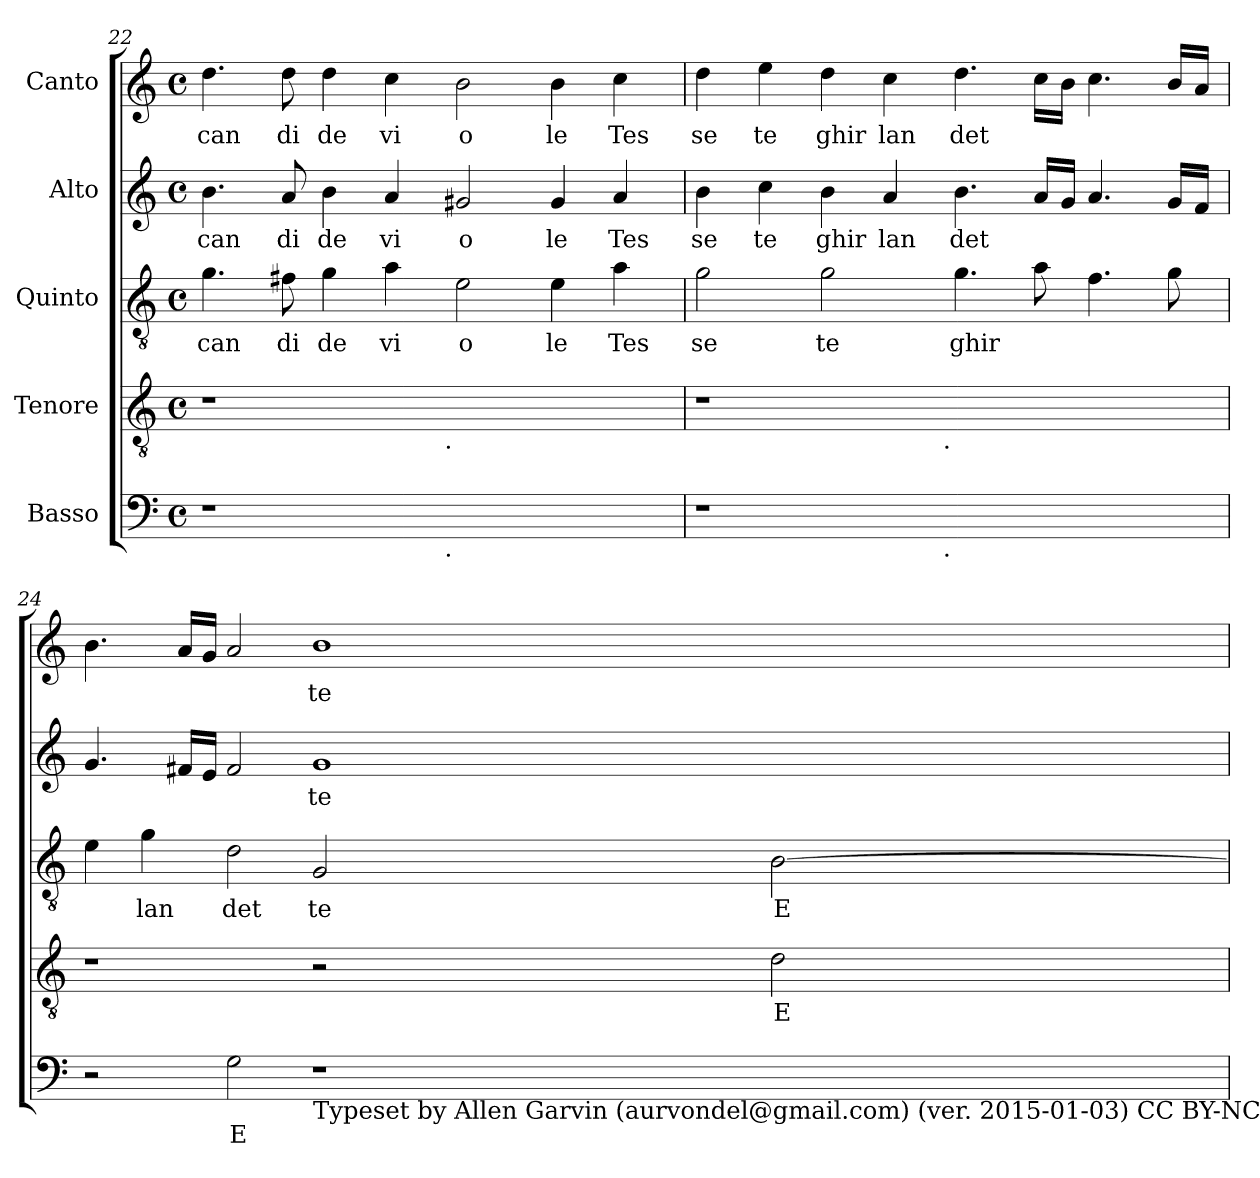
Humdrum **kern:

**kern	**text	**kern	**text	**kern	**text	**kern	**text	**kern	**text
*part5	*part5	*part4	*part4	*part3	*part3	*part2	*part2	*part1	*part1
*staff5	*staff5	*staff4	*staff4	*staff3	*staff3	*staff2	*staff2	*staff1	*staff1
*I"Basso	*	*I"Tenore	*	*I"Quinto	*	*I"Alto	*	*I"Canto	*
!!LO:PB:g=z
*clefF4	*	*clefGv2	*	*clefGv2	*	*clefG2	*	*clefG2	*
*k[]	*	*k[]	*	*k[]	*	*k[]	*	*k[]	*
*C:	*	*C:	*	*C:	*	*C:	*	*C:	*
*M4/4	*	*M4/4	*	*M4/4	*	*M4/4	*	*M4/4	*
*met(c)	*	*met(c)	*	*met(c)	*	*met(c)	*	*met(c)	*
=22	=22	=22	=22	=22	=22	=22	=22	=22	=22
!	!	!	!	!	!LO:LY:b:cj	!	!LO:LY:b:cj	!	!LO:LY:b:cj
*^	*	*^	*	*	*	*	*	*	*
1r	2ryy	.	1r	2ryy	.	4.g\	can	4.b\	can	4.dd\	can
!	!	!	!	!	!	!	!LO:LY:b:cj	!	!LO:LY:b:cj	!	!LO:LY:b:cj
.	.	.	.	.	.	8f#X\	di	8a/	di	8dd\	di
!	!	!	!	!	!	!	!LO:LY:b:cj	!	!LO:LY:b:cj	!	!LO:LY:b:cj
.	4ryy	.	.	4ryy	.	4g\	de	4b\	de	4dd\	de
!	!	!	!	!	!	!	!LO:LY:b:cj	!	!LO:LY:b:cj	!	!LO:LY:b:cj
.	8...ryy	.	.	8...ryy	.	4a\	vi	4a/	vi	4cc\	vi
!	!	!	!	!LO:TX:b:t=.	!	!	!	!	!	!	!
!	!LO:TX:b:t=.	!	!	!	!	!	!	!	!	!	!
.	1ryy	.	.	1ryy	.	.	.	.	.	.	.
!	!	!	!	!	!	!	!LO:LY:b:cj	!	!LO:LY:b:cj	!	!LO:LY:b:cj
1ryy	.	.	1ryy	.	.	2e\	o	2g#X/	o	2b\	o
!	!	!	!	!	!	!	!LO:LY:b:cj	!	!LO:LY:b:cj	!	!LO:LY:b:cj
.	.	.	.	.	.	4e\	le	4g#/	le	4b\	le
!	!	!	!	!	!	!	!LO:LY:b:cj	!	!LO:LY:b:cj	!	!LO:LY:b:cj
.	.	.	.	.	.	4a\	Tes	4a/	Tes	4cc\	Tes
.	64ryy	.	.	64ryy	.	.	.	.	.	.	.
=23	=23	=23	=23	=23	=23	=23	=23	=23	=23	=23	=23
!	!	!	!	!	!	!	!LO:LY:b:cj	!	!LO:LY:b:cj	!	!LO:LY:b:cj
1r	2ryy	.	1r	2ryy	.	2g\	se	4b\	se	4dd\	se
!	!	!	!	!	!	!	!	!	!LO:LY:b:cj	!	!LO:LY:b:cj
.	.	.	.	.	.	.	.	4cc\	te	4ee\	te
!	!	!	!	!	!	!	!LO:LY:b:cj	!	!LO:LY:b:cj	!	!LO:LY:b:cj
.	4ryy	.	.	4ryy	.	2g\	te	4b\	ghir	4dd\	ghir
!	!	!	!	!	!	!	!	!	!LO:LY:b:cj	!	!LO:LY:b:cj
.	8...ryy	.	.	8...ryy	.	.	.	4a/	lan	4cc\	lan
!	!	!	!	!LO:TX:b:t=.	!	!	!	!	!	!	!
!	!LO:TX:b:t=.	!	!	!	!	!	!	!	!	!	!
.	1ryy	.	.	1ryy	.	.	.	.	.	.	.
!	!	!	!	!	!	!	!LO:LY:b:cj	!	!LO:LY:b:cj	!	!LO:LY:b:cj
1ryy	.	.	1ryy	.	.	4.g\	ghir	4.b\	det	4.dd\	det
!	!	!	!	!	!	!	!LO:LY:b:cj	!	!LO:LY:b:cj	!	!LO:LY:b:cj
.	.	.	.	.	.	8a\	.	16a/L	.	16cc\L	.
!	!	!	!	!	!	!	!	!	!LO:LY:b:cj	!	!LO:LY:b:cj
.	.	.	.	.	.	.	.	16g/J	.	16b\J	.
!	!	!	!	!	!	!	!LO:LY:b:cj	!	!LO:LY:b:cj	!	!LO:LY:b:cj
.	.	.	.	.	.	4.f\	.	4.a/	.	4.cc\	.
!	!	!	!	!	!	!	!LO:LY:b:cj	!	!LO:LY:b:cj	!	!LO:LY:b:cj
.	.	.	.	.	.	8g\	.	16g/L	.	16b/L	.
!	!	!	!	!	!	!	!	!	!LO:LY:b:cj	!	!LO:LY:b:cj
.	.	.	.	.	.	.	.	16f/J	.	16a/J	.
.	64ryy	.	.	64ryy	.	.	.	.	.	.	.
=24	=24	=24	=24	=24	=24	=24	=24	=24	=24	=24	=24
!	!	!	!	!	!	!	!LO:LY:b:cj	!	!LO:LY:b:cj	!	!LO:LY:b:cj
*v	*v	*	*	*	*	*	*	*	*	*	*
*	*	*v	*v	*	*	*	*	*	*	*
2r	.	1r	.	4e\	.	4.g/	.	4.b\	.
!	!	!	!	!	!LO:LY:b:cj	!	!	!	!
.	.	.	.	4g\	lan	.	.	.	.
!	!	!	!	!	!	!	!LO:LY:b:cj	!	!LO:LY:b:cj
.	.	.	.	.	.	16f#X/L	.	16a/L	.
!	!	!	!	!	!	!	!LO:LY:b:cj	!	!LO:LY:b:cj
.	.	.	.	.	.	16e/J	.	16g/J	.
!	!LO:LY:b:cj	!	!	!	!LO:LY:b:cj	!	!LO:LY:b:cj	!	!LO:LY:b:cj
2G\	E	.	.	2d\	det	2f#/	.	2a/	.
!LO:TX:b:t=Typeset by Allen Garvin (aurvondel@gmail.com) (ver. 2015-01-03) CC BY-NC	!	!	!	!	!	!	!	!	!
!	!	!	!	!	!LO:LY:b:cj	!	!LO:LY:b:cj	!	!LO:LY:b:cj
1r	.	2r	.	2G/	te	1g	te	1b	te
!	!	!	!LO:LY:b:cj	!	!LO:LY:b:cj	!	!	!	!
.	.	2d\	E	[>2B\	E	.	.	.	.
=	=	=	=	=	=	=	=	=	=
*-	*-	*-	*-	*-	*-	*-	*-	*-	*-
